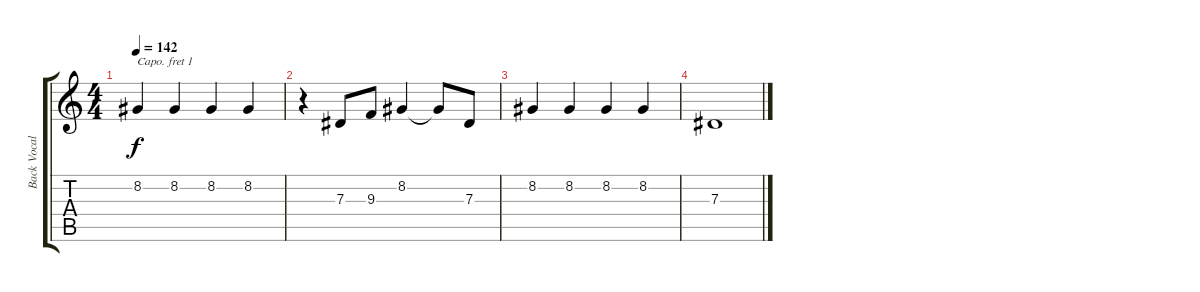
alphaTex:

\track ("Back Vocal" "Back Vocal") {instrument lead2sawtooth}
\staff {score tabs}
\capo 1
\tuning (E4 B3 G3 D3 A2 E2) {hide}
\ts (4 4)
\tempo 142
\clef g2
\ks c
8.2.4{dy f} 8.2.4 8.2.4 8.2.4 |
r.4 7.3.8 9.3.8 8.2.4 8.2{t}.8 7.3.8 |
8.2.4 8.2.4 8.2.4 8.2.4 |
7.3.1
